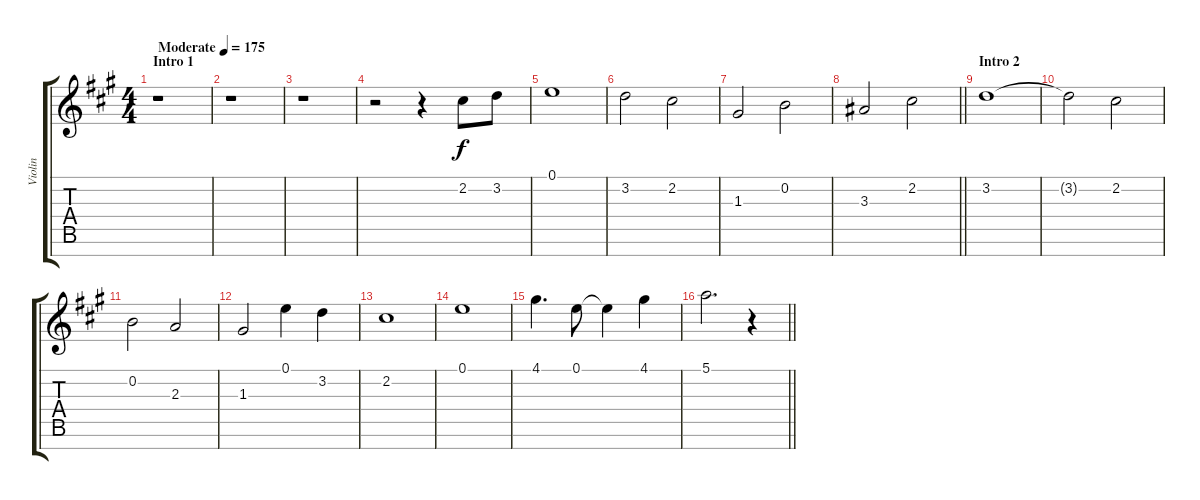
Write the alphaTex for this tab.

\track ("Violin" "Violin") {instrument violin}
\staff {score tabs}
\tuning (E5 B4 G4 D4 A3 E3 B2) {hide}
\ts (4 4)
\section ("" "Intro 1")
\tempo (175 "Moderate")
\clef g2
\ks a
r.1{dy f instrument violin} |
r.1 |
r.1 |
r.2 r.4 2.2.8 3.2.8 |
0.1.1 |
3.2.2 2.2.2 |
1.3.2 0.2.2 |
\barLineRight lightlight
3.3.2 2.2.2 |
\section ("" "Intro 2")
3.2.1 |
3.2{t}.2 2.2.2 |
0.2.2 2.3.2 |
1.3.2 0.1.4 3.2.4 |
2.2.1 |
0.1.1 |
4.1.4{d} 0.1.8 0.1{t}.4 4.1.4 |
\barLineRight lightlight
5.1.2{d} r.4
